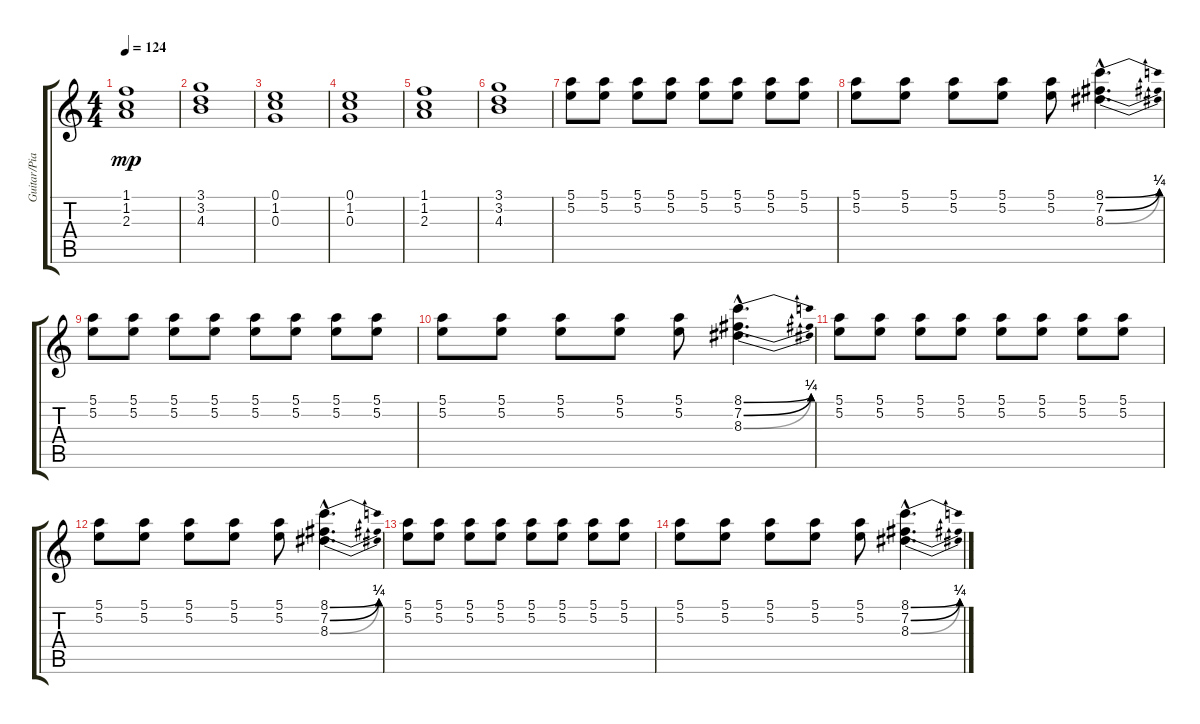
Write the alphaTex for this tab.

\track ("Guitar/Piano - Jerry Harrison" "Guitar/Pia") {instrument acousticguitarsteel}
\staff {score tabs}
\tuning (E4 B3 G3 D3 A2 E2) {hide}
\ts (4 4)
\tempo 124
\clef g2
\ks c
(1.1 1.2 2.3).1{dy mp} |
(3.1 3.2 4.3).1 |
(0.1 1.2 0.3).1 |
(0.1 1.2 0.3).1 |
(1.1 1.2 2.3).1 |
(3.1 3.2 4.3).1 |
(5.1 5.2).8 (5.1 5.2).8 (5.1 5.2).8 (5.1 5.2).8 (5.1 5.2).8 (5.1 5.2).8 (5.1 5.2).8 (5.1 5.2).8 |
(5.1 5.2).8 (5.1 5.2).8 (5.1 5.2).8 (5.1 5.2).8 (5.1 5.2).8 (8.1{be (bend 0 0 60 1) hac} 7.2{be (bend 0 0 60 1) hac} 8.3{be (bend 0 0 60 1) hac}).4{d} |
(5.1 5.2).8 (5.1 5.2).8 (5.1 5.2).8 (5.1 5.2).8 (5.1 5.2).8 (5.1 5.2).8 (5.1 5.2).8 (5.1 5.2).8 |
(5.1 5.2).8 (5.1 5.2).8 (5.1 5.2).8 (5.1 5.2).8 (5.1 5.2).8 (8.1{be (bend 0 0 60 1) hac} 7.2{be (bend 0 0 60 1) hac} 8.3{be (bend 0 0 60 1) hac}).4{d} |
(5.1 5.2).8 (5.1 5.2).8 (5.1 5.2).8 (5.1 5.2).8 (5.1 5.2).8 (5.1 5.2).8 (5.1 5.2).8 (5.1 5.2).8 |
(5.1 5.2).8 (5.1 5.2).8 (5.1 5.2).8 (5.1 5.2).8 (5.1 5.2).8 (8.1{be (bend 0 0 60 1) hac} 7.2{be (bend 0 0 60 1) hac} 8.3{be (bend 0 0 60 1) hac}).4{d} |
(5.1 5.2).8 (5.1 5.2).8 (5.1 5.2).8 (5.1 5.2).8 (5.1 5.2).8 (5.1 5.2).8 (5.1 5.2).8 (5.1 5.2).8 |
(5.1 5.2).8 (5.1 5.2).8 (5.1 5.2).8 (5.1 5.2).8 (5.1 5.2).8 (8.1{be (bend 0 0 60 1) hac} 7.2{be (bend 0 0 60 1) hac} 8.3{be (bend 0 0 60 1) hac}).4{d}
